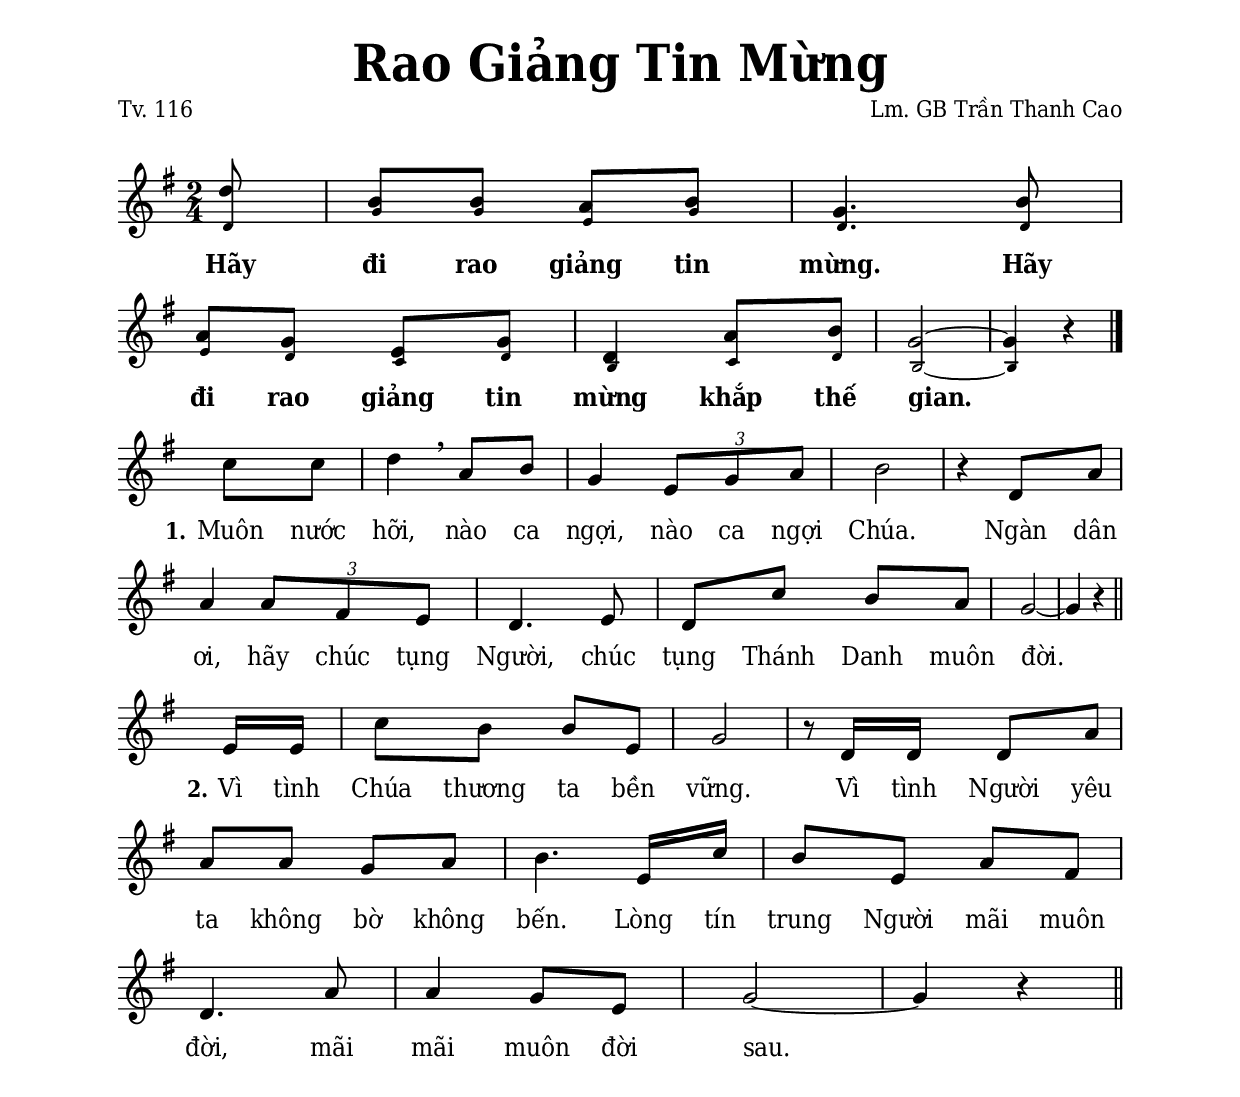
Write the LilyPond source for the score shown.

% Cài đặt chung
\version "2.22.1"
\include "english.ly"

\header {
  title = \markup { \fontsize #3 "Rao Giảng Tin Mừng" }
  poet = "Tv. 116"
  composer = "Lm. GB Trần Thanh Cao"
  arranger = " "
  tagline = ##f
}

% Nhạc điệp khúc
nhacDiepKhucSop = \relative c'' {
  \partial 8 d8 |
  b b a b |
  g4. b8 |
  a g e g |
  d4 a'8 b |
  g2 ~ |
  g4 r \bar "|."
}

nhacDiepKhucBas = \relative c' {
  \partial 8 d8 
  g g e g |
  d4. d8 |
  e d c d |
  b4 c8 d |
  b2 ~ |
  b4 r
}

% Nhạc phiên khúc
nhacPhienKhucMot = \relative c'' {
  \partial 4 c8 c |
  d4 \breathe a8 b |
  g4 \tuplet 3/2 { e8 g a } |
  b2 |
  r4 d,8 a' |
  a4 \tuplet 3/2 { a8 fs e } |
  d4. e8 |
  d c' b a |
  g2 ~ |
  g4 r \bar "||"
}

nhacPhienKhucHai = \relative c' {
  \partial 8 e16 e |
  c'8 b b e, |
  g2 |
  r8 d16 d d8 a' |
  a a g a |
  b4. e,16 c' |
  b8 e, a fs |
  d4. a'8 |
  a4 g8 e |
  g2 ~ |
  g4 r \bar "||"
}

% Lời điệp khúc
loiDiepKhuc = \lyricmode {
  Hãy đi rao giảng tin mừng.
  Hãy
  \override LyricText.extra-offset = #'(0 . 1)
  đi rao giảng tin mừng khắp thế gian.
}

% Lời phiên khúc
loiPhienKhucMot = \lyricmode {
  \set stanza = #"1."
  Muôn nước hỡi, nào ca ngợi, nào ca ngợi Chúa.
  Ngàn dân ơi, hãy chúc tụng Người,
  chúc tụng Thánh Danh muôn đời.
}

loiPhienKhucHai = \lyricmode {
  \set stanza = #"2."
  Vì tình Chúa thương ta bền vững.
  Vì tình Người yêu ta không bờ không bến.
  Lòng tín trung Người mãi muôn đời, mãi mãi muôn đời sau.
}


% Dàn trang
\paper {
  #(set-paper-size "a4")
  top-margin = 20\mm
  bottom-margin = 10\mm
  left-margin = 20\mm
  right-margin = 20\mm
  indent = #0
  #(define fonts
    (make-pango-font-tree
      "Deja Vu Serif Condensed"
      "Deja Vu Serif Condensed"
      "Deja Vu Serif Condensed"
      (/ 20 20)))
  page-count = #1
  system-system-spacing = #'((basic-distance . 12)
                             (minimum-distance . 12.5)
                             (padding . 1))
  score-system-spacing = #'((basic-distance . 12)
                             (minimum-distance . 12.5)
                             (padding . 1))
}

% Thiết lập tông và nhịp
TongNhip = { \key g \major \time 2/4 }

% Đổi kích thước nốt cho bè phụ
notBePhu =
#(define-music-function (font-size music) (number? ly:music?)
   (for-some-music
     (lambda (m)
       (if (music-is-of-type? m 'rhythmic-event)
           (begin
             (set! (ly:music-property m 'tweaks)
                   (cons `(font-size . ,font-size)
                         (ly:music-property m 'tweaks)))
             #t)
           #f))
     music)
   music)

\score {
  \new ChoirStaff <<
    \new Staff = diepKhuc \with {
        \consists "Merge_rests_engraver"
        %\magnifyStaff #(magstep +1)
        printPartCombineTexts = ##f
      }
      <<
      \new Voice \TongNhip \partCombine 
        \nhacDiepKhucSop
        \notBePhu -3 { \nhacDiepKhucBas }
      \new NullVoice = nhacThamChieu \nhacDiepKhucSop
      \new Lyrics \with {
          \override VerticalAxisGroup.
            nonstaff-relatedstaff-spacing.padding = #2
          \override VerticalAxisGroup.
            nonstaff-unrelatedstaff-spacing.padding = #1
        }
        \lyricsto nhacThamChieu \loiDiepKhuc
      >>
  >>
  \layout {
    \override Lyrics.LyricText.font-series = #'bold
    %\override Lyrics.LyricText.font-size = #+2
    \override Lyrics.LyricSpace.minimum-distance = #5
    \override Score.BarNumber.break-visibility = ##(#f #f #f)
    \override Score.SpacingSpanner.uniform-stretching = ##t
  }
}

\score {
  \new ChoirStaff <<
    \new Staff = phienKhuc \with {
        %\magnifyStaff #(magstep +1)
      }
      <<
      \new Voice = beSop {
        \key g \major \time 2/4 \nhacPhienKhucMot
      }
    >>
    \new Lyrics \with {
          \override VerticalAxisGroup.
            nonstaff-relatedstaff-spacing.padding = #1.7
          \override VerticalAxisGroup.
            nonstaff-unrelatedstaff-spacing.padding = #1
        }
        \lyricsto beSop \loiPhienKhucMot
  >>
  \layout {
    \override Staff.TimeSignature.transparent = ##t
    %\override Lyrics.LyricText.font-size = #+2
    \override Lyrics.LyricSpace.minimum-distance = #2.5
    \override Score.BarNumber.break-visibility = ##(#f #f #f)
    \override Score.SpacingSpanner.uniform-stretching = ##t
  }
}

\score {
  \new ChoirStaff <<
    \new Staff = phienKhuc \with {
        %\magnifyStaff #(magstep +1)
      }
      <<
      \new Voice = beSop {
        \key g \major \time 2/4 \nhacPhienKhucHai
      }
    >>
    \new Lyrics \with {
          \override VerticalAxisGroup.
            nonstaff-relatedstaff-spacing.padding = #1.5
          \override VerticalAxisGroup.
            nonstaff-unrelatedstaff-spacing.padding = #1
        }
        \lyricsto beSop \loiPhienKhucHai
  >>
  \layout {
    \override Staff.TimeSignature.transparent = ##t
    %\override Lyrics.LyricText.font-size = #+2
    \override Lyrics.LyricSpace.minimum-distance = #3
    \override Score.BarNumber.break-visibility = ##(#f #f #f)
    \override Score.SpacingSpanner.uniform-stretching = ##t
  }
}
